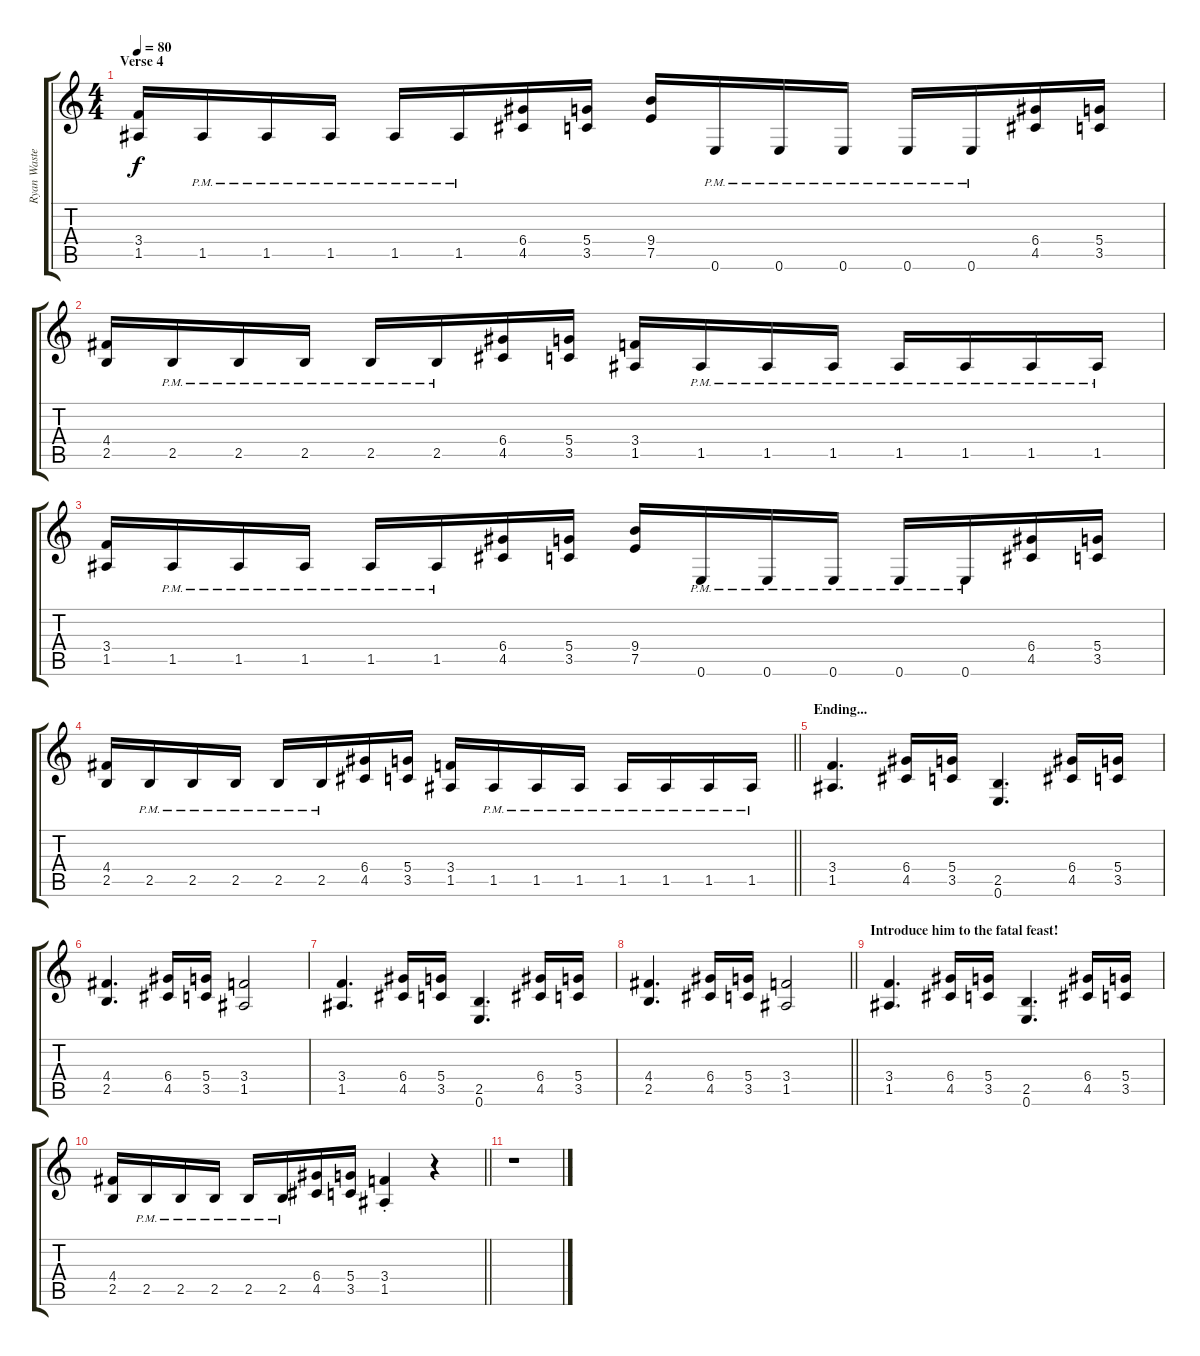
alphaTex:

\track ("Ryan Waste " "Ryan Waste") {instrument distortionguitar}
\staff {score tabs}
\tuning (E4 B3 G3 D3 A2 E2) {hide}
\ts (4 4)
\section ("" "Verse 4")
\tempo 80
\clef g2
\ks c
(3.4 1.5).16{dy f} 1.5{pm}.16 1.5{pm}.16 1.5{pm}.16 1.5{pm}.16 1.5{pm}.16 (6.4 4.5).16 (5.4 3.5).16 (9.4 7.5).16 0.6{pm}.16 0.6{pm}.16 0.6{pm}.16 0.6{pm}.16 0.6{pm}.16 (6.4 4.5).16 (5.4 3.5).16 |
(4.4 2.5).16 2.5{pm}.16 2.5{pm}.16 2.5{pm}.16 2.5{pm}.16 2.5{pm}.16 (6.4 4.5).16 (5.4 3.5).16 (3.4 1.5).16 1.5{pm}.16 1.5{pm}.16 1.5{pm}.16 1.5{pm}.16 1.5{pm}.16 1.5{pm}.16 1.5{pm}.16 |
(3.4 1.5).16 1.5{pm}.16 1.5{pm}.16 1.5{pm}.16 1.5{pm}.16 1.5{pm}.16 (6.4 4.5).16 (5.4 3.5).16 (9.4 7.5).16 0.6{pm}.16 0.6{pm}.16 0.6{pm}.16 0.6{pm}.16 0.6{pm}.16 (6.4 4.5).16 (5.4 3.5).16 |
\barLineRight lightlight
(4.4 2.5).16 2.5{pm}.16 2.5{pm}.16 2.5{pm}.16 2.5{pm}.16 2.5{pm}.16 (6.4 4.5).16 (5.4 3.5).16 (3.4 1.5).16 1.5{pm}.16 1.5{pm}.16 1.5{pm}.16 1.5{pm}.16 1.5{pm}.16 1.5{pm}.16 1.5{pm}.16 |
\section ("" "Ending...")
(3.4 1.5).4{d} (6.4 4.5).16 (5.4 3.5).16 (2.5 0.6).4{d} (6.4 4.5).16 (5.4 3.5).16 |
(4.4 2.5).4{d} (6.4 4.5).16 (5.4 3.5).16 (3.4 1.5).2 |
(3.4 1.5).4{d} (6.4 4.5).16 (5.4 3.5).16 (2.5 0.6).4{d} (6.4 4.5).16 (5.4 3.5).16 |
\barLineRight lightlight
(4.4 2.5).4{d} (6.4 4.5).16 (5.4 3.5).16 (3.4 1.5).2 |
\section ("" "Introduce him to the fatal feast!")
(3.4 1.5).4{d} (6.4 4.5).16 (5.4 3.5).16 (2.5 0.6).4{d} (6.4 4.5).16 (5.4 3.5).16 |
\barLineRight lightlight
(4.4 2.5).16 2.5{pm}.16 2.5{pm}.16 2.5{pm}.16 2.5{pm}.16 2.5{pm}.16 (6.4 4.5).16 (5.4 3.5).16 (3.4{st} 1.5{st}).4 r.4 |
r.1
